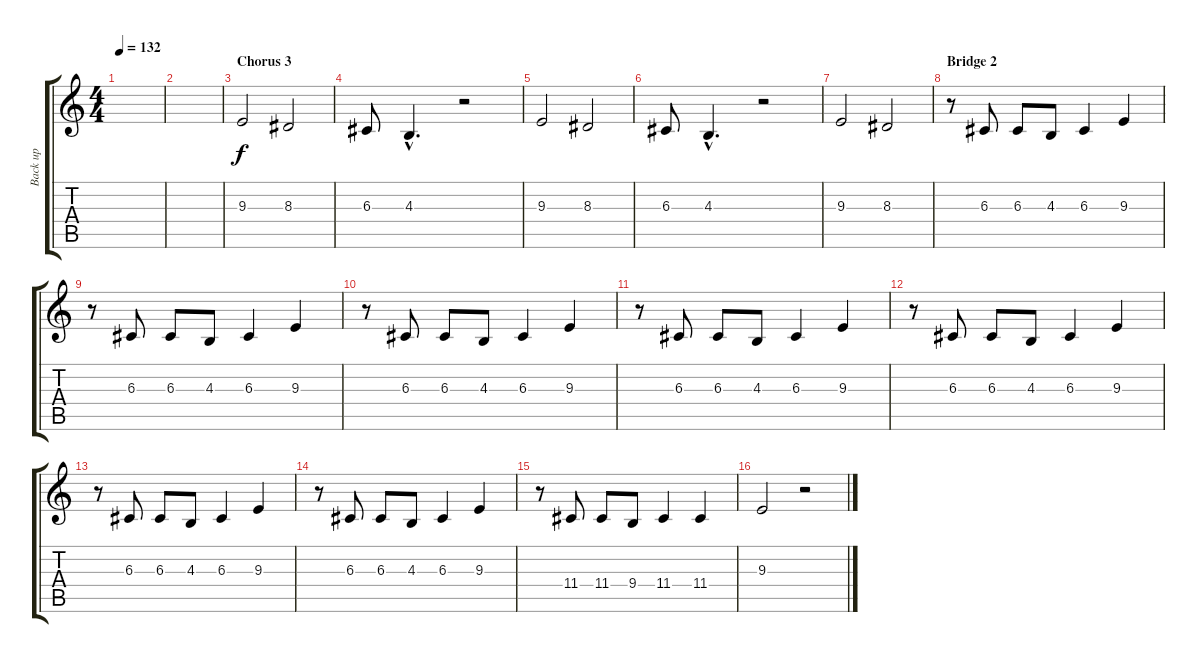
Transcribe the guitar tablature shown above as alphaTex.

\track ("Back up" "Back up") {instrument sopranosax}
\staff {score tabs}
\tuning (E4 B3 G3 D3 A2 E2) {hide}
\ts (4 4)
\tempo 132
\clef g2
\ks c
|
|
\section ("" "Chorus 3")
9.3.2 8.3.2 |
6.3.8 4.3{hac}.4{d} r.2 |
9.3.2 8.3.2 |
6.3.8 4.3{hac}.4{d} r.2 |
9.3.2 8.3.2 |
\section ("" "Bridge 2")
r.8 6.3.8 6.3.8 4.3.8 6.3.4 9.3.4 |
r.8 6.3.8 6.3.8 4.3.8 6.3.4 9.3.4 |
r.8 6.3.8 6.3.8 4.3.8 6.3.4 9.3.4 |
r.8 6.3.8 6.3.8 4.3.8 6.3.4 9.3.4 |
r.8 6.3.8 6.3.8 4.3.8 6.3.4 9.3.4 |
r.8 6.3.8 6.3.8 4.3.8 6.3.4 9.3.4 |
r.8 6.3.8 6.3.8 4.3.8 6.3.4 9.3.4 |
r.8{volume 13} 11.4.8 11.4.8 9.4.8 11.4.4 11.4.4 |
9.3.2 r.2
